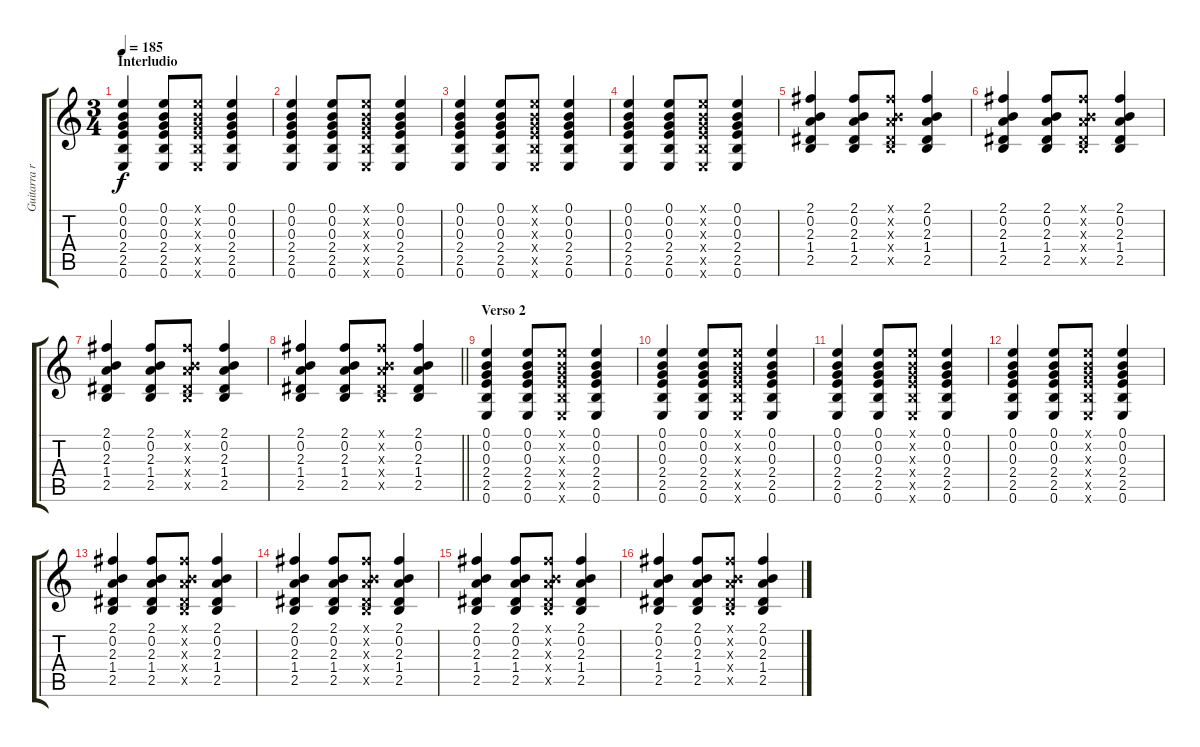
\track ("Guitarra ritmica" "Guitarra r") {instrument acousticguitarsteel}
\staff {score tabs}
\tuning (E4 B3 G3 D3 A2 E2) {hide}
\ts (3 4)
\section ("" "Interludio")
\tempo 185
\clef g2
\ks c
(0.1 0.2 0.3 2.4 2.5 0.6).4{dy f} (0.1 0.2 0.3 2.4 2.5 0.6).8 (0.1{x} 0.2{x} 0.3{x} 2.4{x} 2.5{x} 0.6{x}).8 (0.1 0.2 0.3 2.4 2.5 0.6).4 |
(0.1 0.2 0.3 2.4 2.5 0.6).4 (0.1 0.2 0.3 2.4 2.5 0.6).8 (0.1{x} 0.2{x} 0.3{x} 2.4{x} 2.5{x} 0.6{x}).8 (0.1 0.2 0.3 2.4 2.5 0.6).4 |
(0.1 0.2 0.3 2.4 2.5 0.6).4 (0.1 0.2 0.3 2.4 2.5 0.6).8 (0.1{x} 0.2{x} 0.3{x} 2.4{x} 2.5{x} 0.6{x}).8 (0.1 0.2 0.3 2.4 2.5 0.6).4 |
(0.1 0.2 0.3 2.4 2.5 0.6).4 (0.1 0.2 0.3 2.4 2.5 0.6).8 (0.1{x} 0.2{x} 0.3{x} 2.4{x} 2.5{x} 0.6{x}).8 (0.1 0.2 0.3 2.4 2.5 0.6).4 |
(2.1 0.2 2.3 1.4 2.5).4 (2.1 0.2 2.3 1.4 2.5).8 (2.1{x} 0.2{x} 2.3{x} 1.4{x} 2.5{x}).8 (2.1 0.2 2.3 1.4 2.5).4 |
(2.1 0.2 2.3 1.4 2.5).4 (2.1 0.2 2.3 1.4 2.5).8 (2.1{x} 0.2{x} 2.3{x} 1.4{x} 2.5{x}).8 (2.1 0.2 2.3 1.4 2.5).4 |
(2.1 0.2 2.3 1.4 2.5).4 (2.1 0.2 2.3 1.4 2.5).8 (2.1{x} 0.2{x} 2.3{x} 1.4{x} 2.5{x}).8 (2.1 0.2 2.3 1.4 2.5).4 |
\barLineRight lightlight
(2.1 0.2 2.3 1.4 2.5).4 (2.1 0.2 2.3 1.4 2.5).8 (2.1{x} 0.2{x} 2.3{x} 1.4{x} 2.5{x}).8 (2.1 0.2 2.3 1.4 2.5).4 |
\section ("" "Verso 2")
(0.1 0.2 0.3 2.4 2.5 0.6).4 (0.1 0.2 0.3 2.4 2.5 0.6).8 (0.1{x} 0.2{x} 0.3{x} 2.4{x} 2.5{x} 0.6{x}).8 (0.1 0.2 0.3 2.4 2.5 0.6).4 |
(0.1 0.2 0.3 2.4 2.5 0.6).4 (0.1 0.2 0.3 2.4 2.5 0.6).8 (0.1{x} 0.2{x} 0.3{x} 2.4{x} 2.5{x} 0.6{x}).8 (0.1 0.2 0.3 2.4 2.5 0.6).4 |
(0.1 0.2 0.3 2.4 2.5 0.6).4 (0.1 0.2 0.3 2.4 2.5 0.6).8 (0.1{x} 0.2{x} 0.3{x} 2.4{x} 2.5{x} 0.6{x}).8 (0.1 0.2 0.3 2.4 2.5 0.6).4 |
(0.1 0.2 0.3 2.4 2.5 0.6).4 (0.1 0.2 0.3 2.4 2.5 0.6).8 (0.1{x} 0.2{x} 0.3{x} 2.4{x} 2.5{x} 0.6{x}).8 (0.1 0.2 0.3 2.4 2.5 0.6).4 |
(2.1 0.2 2.3 1.4 2.5).4 (2.1 0.2 2.3 1.4 2.5).8 (2.1{x} 0.2{x} 2.3{x} 1.4{x} 2.5{x}).8 (2.1 0.2 2.3 1.4 2.5).4 |
(2.1 0.2 2.3 1.4 2.5).4 (2.1 0.2 2.3 1.4 2.5).8 (2.1{x} 0.2{x} 2.3{x} 1.4{x} 2.5{x}).8 (2.1 0.2 2.3 1.4 2.5).4 |
(2.1 0.2 2.3 1.4 2.5).4 (2.1 0.2 2.3 1.4 2.5).8 (2.1{x} 0.2{x} 2.3{x} 1.4{x} 2.5{x}).8 (2.1 0.2 2.3 1.4 2.5).4 |
(2.1 0.2 2.3 1.4 2.5).4 (2.1 0.2 2.3 1.4 2.5).8 (2.1{x} 0.2{x} 2.3{x} 1.4{x} 2.5{x}).8 (2.1 0.2 2.3 1.4 2.5).4
